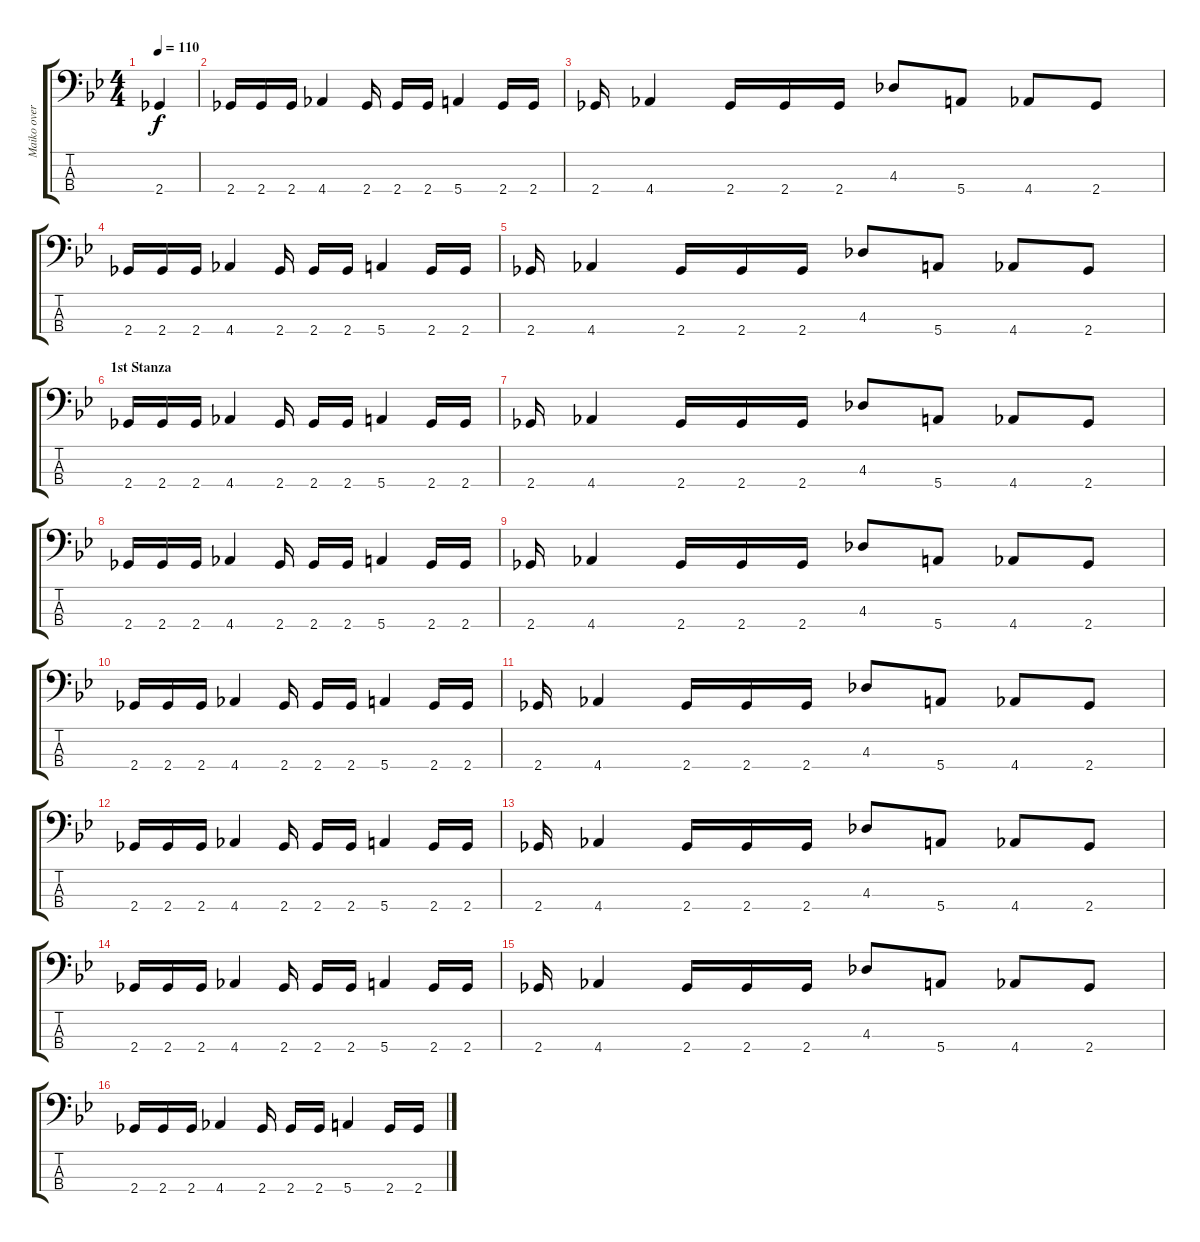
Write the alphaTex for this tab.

\track ("Maiko overdub II" "Maiko over") {instrument slapbass2}
\staff {score tabs}
\tuning (G2 D2 A1 E1) {hide}
\ts (4 4)
\tempo 110
\clef f4
\ks bb
2.4{t}.4{dy f} |
2.4.16{volume 6} 2.4.16 2.4.16 4.4.4 2.4.16 2.4.16 2.4.16 5.4.4 2.4.16 2.4.16 |
2.4.16 4.4.4 2.4.16 2.4.16 2.4.16 4.3.8 5.4.8 4.4.8 2.4.8 |
2.4.16{volume 6} 2.4.16 2.4.16 4.4.4 2.4.16 2.4.16 2.4.16 5.4.4 2.4.16 2.4.16 |
2.4.16 4.4.4 2.4.16 2.4.16 2.4.16 4.3.8 5.4.8 4.4.8 2.4.8 |
\section ("" "1st Stanza")
2.4.16 2.4.16 2.4.16 4.4.4 2.4.16 2.4.16 2.4.16 5.4.4 2.4.16 2.4.16 |
2.4.16 4.4.4 2.4.16 2.4.16 2.4.16 4.3.8 5.4.8 4.4.8 2.4.8 |
2.4.16 2.4.16 2.4.16 4.4.4 2.4.16 2.4.16 2.4.16 5.4.4 2.4.16 2.4.16 |
2.4.16 4.4.4 2.4.16 2.4.16 2.4.16 4.3.8 5.4.8 4.4.8 2.4.8 |
2.4.16 2.4.16 2.4.16 4.4.4 2.4.16 2.4.16 2.4.16 5.4.4 2.4.16 2.4.16 |
2.4.16 4.4.4 2.4.16 2.4.16 2.4.16 4.3.8 5.4.8 4.4.8 2.4.8 |
2.4.16 2.4.16 2.4.16 4.4.4 2.4.16 2.4.16 2.4.16 5.4.4 2.4.16 2.4.16 |
2.4.16 4.4.4 2.4.16 2.4.16 2.4.16 4.3.8 5.4.8 4.4.8 2.4.8 |
2.4.16 2.4.16 2.4.16 4.4.4 2.4.16 2.4.16 2.4.16 5.4.4 2.4.16 2.4.16 |
2.4.16 4.4.4 2.4.16 2.4.16 2.4.16 4.3.8 5.4.8 4.4.8 2.4.8 |
2.4.16 2.4.16 2.4.16 4.4.4 2.4.16 2.4.16 2.4.16 5.4.4 2.4.16 2.4.16
